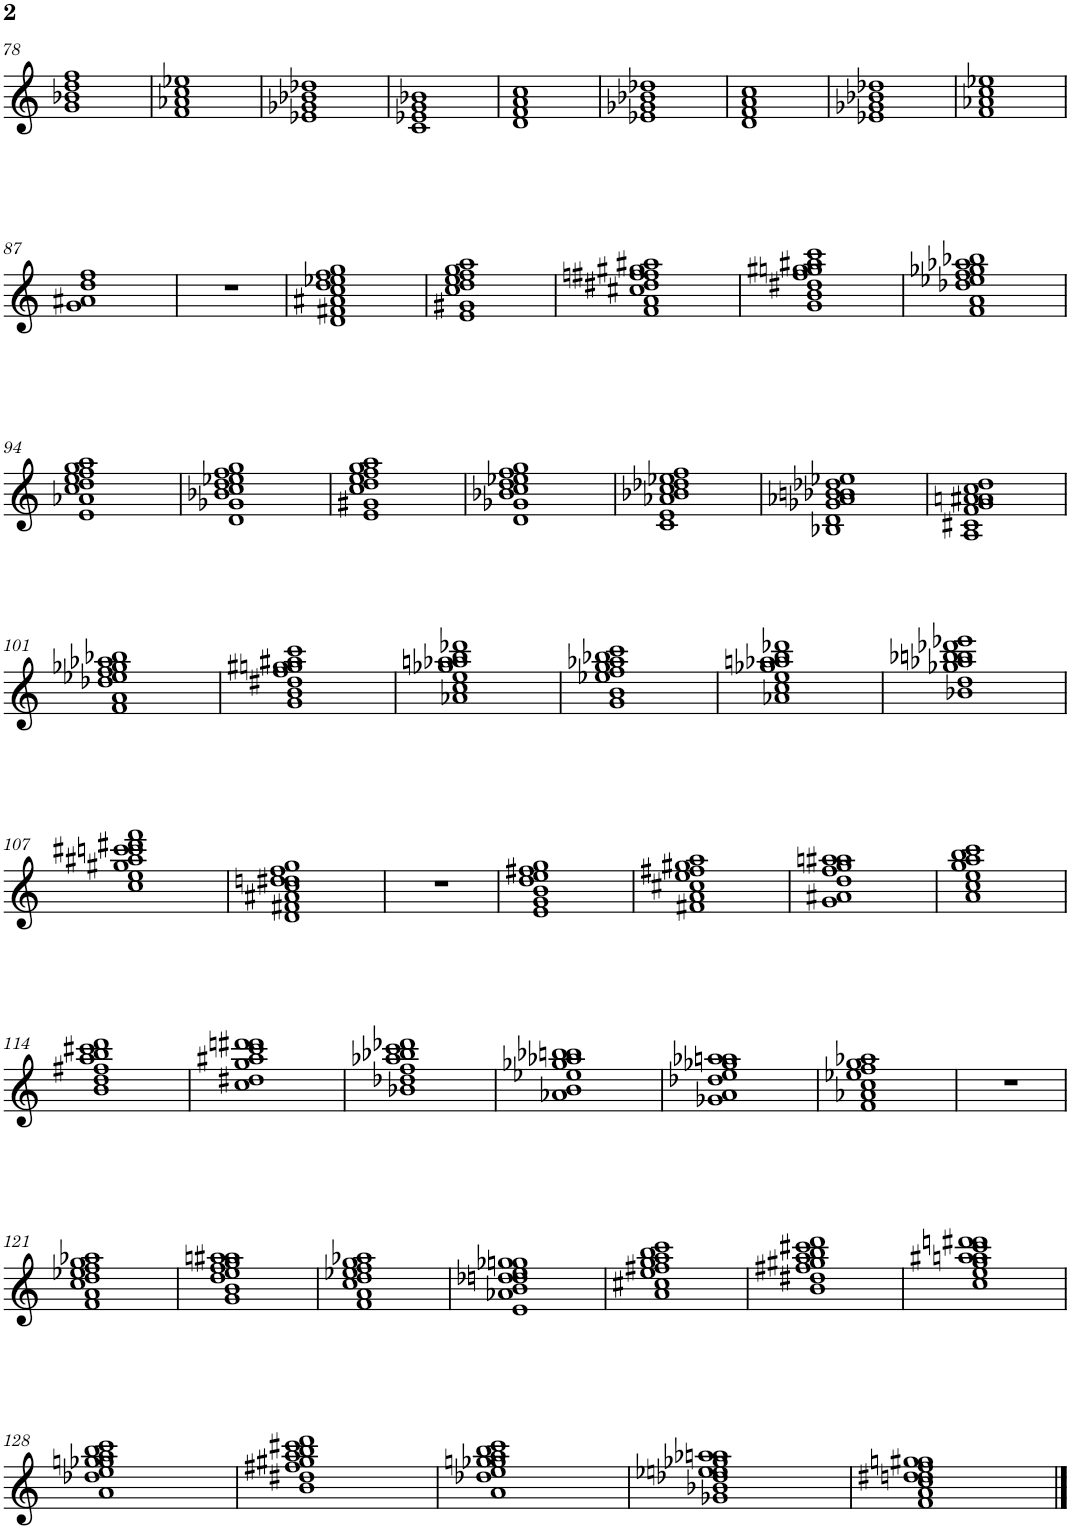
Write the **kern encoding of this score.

**kern
*part1
*staff1
*I"Violino
*I'Vno.
!!LO:PB:g=z
*clefG2
*k[]
*M4/4
=78
1g 1b-X 1dd 1ff
=79
1f 1a-X 1cc 1ee-X
=80
1e-X 1g-X 1b-X 1dd-X
=81
1c 1e-X 1g 1b-X
=82
1d 1f 1a 1cc
=83
1e-X 1g-X 1b-X 1dd-X
=84
1d 1f 1a 1cc
=85
1e-X 1g-X 1b-X 1dd-X
=86
1f 1a-X 1cc 1ee-X
!!LO:LB:g=z
=87
1g 1a#X 1dd 1ff
=88
1r
=89
1d 1f#X 1a#X 1cc 1dd 1ee-X 1ff 1gg
=90
1e 1g#X 1cc 1dd 1ee 1ff 1gg 1aa
=91
1f 1a 1cc#X 1dd#X 1ffn 1ff#X 1gg#X 1aa#X
=92
1g 1b 1dd#X 1ff 1ggn 1gg#X 1aa#X 1ccc
=93
1f 1a 1dd-X 1ee-X 1ff 1gg-X 1aa-X 1bb-X
!!LO:LB:g=z
=94
1e 1a-X 1cc 1dd 1ee 1ff 1gg 1aa
=95
1d 1g-X 1b-X 1cc 1dd 1ee-X 1ff 1gg
=96
1e 1g#X 1cc 1dd 1ee 1ff 1gg 1aa
=97
1d 1g-X 1b-X 1cc 1dd 1ee-X 1ff 1gg
=98
1c 1e 1a-X 1b-X 1cc 1dd-X 1ee-X 1ff
=99
1B-X 1d 1g-X 1a-X 1b-X 1bn 1dd-X 1ee-X
=100
1A 1c#X 1f 1g 1an 1a#X 1cc 1dd
!!LO:LB:g=z
=101
1f 1a 1dd-X 1ee-X 1ff 1gg-X 1aa-X 1bb-X
=102
1g 1b 1dd#X 1ff 1ggn 1gg#X 1aa#X 1ccc
=103
1a-X 1cc 1ee 1gg-X 1aa-X 1aan 1bb 1ddd-X
=104
1g 1b 1ee-X 1ff 1gg 1aa-X 1bb-X 1ccc
=105
1a-X 1cc 1ee 1gg-X 1aa-X 1aan 1bb 1ddd-X
=106
1b-X 1dd 1gg-X 1aa-X 1bb-X 1bbn 1ddd-X 1eee-X
!!LO:LB:g=z
=107
1cc 1ee 1gg#X 1aa#X 1cccn 1ccc#X 1ddd#X 1fff
=108
1d 1f#X 1a#X 1cc 1ddn 1dd#X 1ff 1gg
=109
1r
=110
1e 1g 1b 1dd 1ee 1ff#X 1gg
=111
1f#X 1a 1cc#X 1ee 1ff#X 1gg#X 1aa
=112
1g 1a#X 1dd 1ff 1gg 1aan 1aa#X
=113
1a 1cc 1ee 1gg 1aa 1bb 1ccc
!!LO:LB:g=z
=114
1b 1dd 1ff#X 1aa 1bb 1ccc#X 1ddd
=115
1cc 1dd#X 1gg 1aa#X 1ccc 1dddn 1ddd#X
=116
1b-X 1dd-X 1ff 1aa-X 1bb-X 1ccc 1ddd-X
=117
1a-X 1b 1ee-X 1gg-X 1aa-X 1bb-X 1bbn
=118
1g-X 1a 1dd-X 1ee 1gg-X 1aa-X 1aan
=119
1f 1a-X 1cc 1ee-X 1ff 1gg 1aa-X
=120
1r
!!LO:LB:g=z
=121
1f 1a 1cc 1dd 1ee-X 1ff 1gg 1aa-X
=122
1g 1b 1dd 1ee 1ff 1gg 1aan 1aa#X
=123
1f 1a 1cc 1dd 1ee-X 1ff 1gg 1aa-X
=124
1e 1a-X 1b 1dd-X 1ddn 1ee 1gg-X 1ggn
=125
1a 1cc#X 1ee 1ff#X 1gg 1aa 1bb 1ccc
=126
1b 1dd#X 1ff#X 1gg#X 1aa 1bb 1ccc#X 1ddd
=127
1cc 1ee 1gg 1aan 1aa#X 1ccc 1dddn 1ddd#X
!!LO:LB:g=z
=128
1a 1dd-X 1ee 1gg-X 1ggn 1aa 1bb 1ccc
=129
1b 1dd#X 1ff#X 1gg#X 1aa 1bb 1ccc#X 1ddd
=130
1a 1dd-X 1ee 1gg-X 1ggn 1aa 1bb 1ccc
=131
1g-X 1b-X 1dd-X 1ee-X 1een 1gg-X 1aa-X 1aan
=132
1f 1a 1cc 1ddn 1dd#X 1ff 1ggn 1gg#X
==
*-
